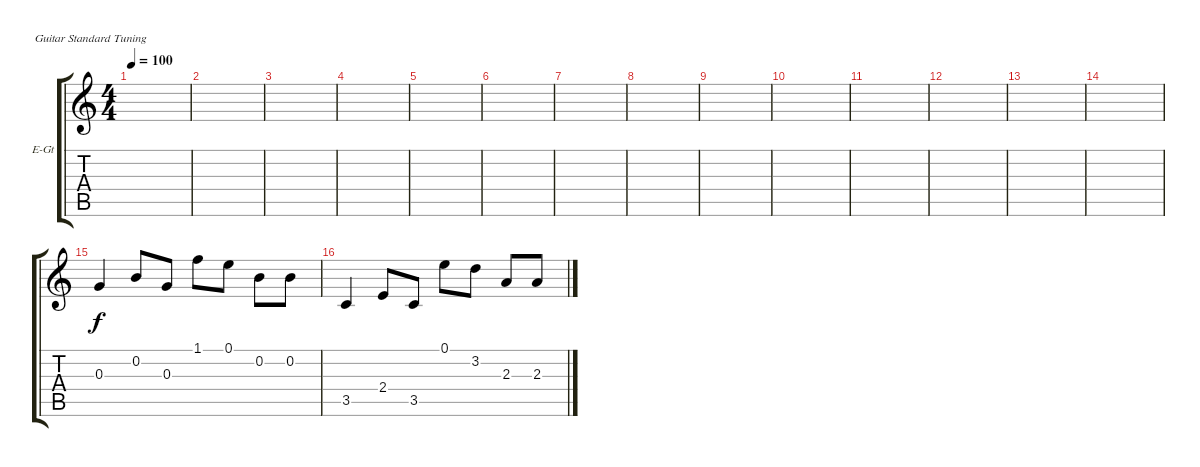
\defaultSystemsLayout 4
\bracketExtendMode groupsimilarinstruments
\firstSystemTrackNameOrientation horizontal
\otherSystemsTrackNameOrientation horizontal
\track ("Electric Guitar" "E-Gt") {instrument electricguitarclean}
\staff {score tabs}
\tuning (E4 B3 G3 D3 A2 E2)
\ts (4 4)
\tempo 100
\clef g2
\ks c
|
|
|
|
|
|
|
|
|
|
|
|
|
|
0.3.4 0.2.8 0.3.8 1.1.8 0.1.8 0.2.8 0.2.8 |
3.5.4 2.4.8 3.5.8 0.1.8 3.2.8 2.3.8 2.3.8
